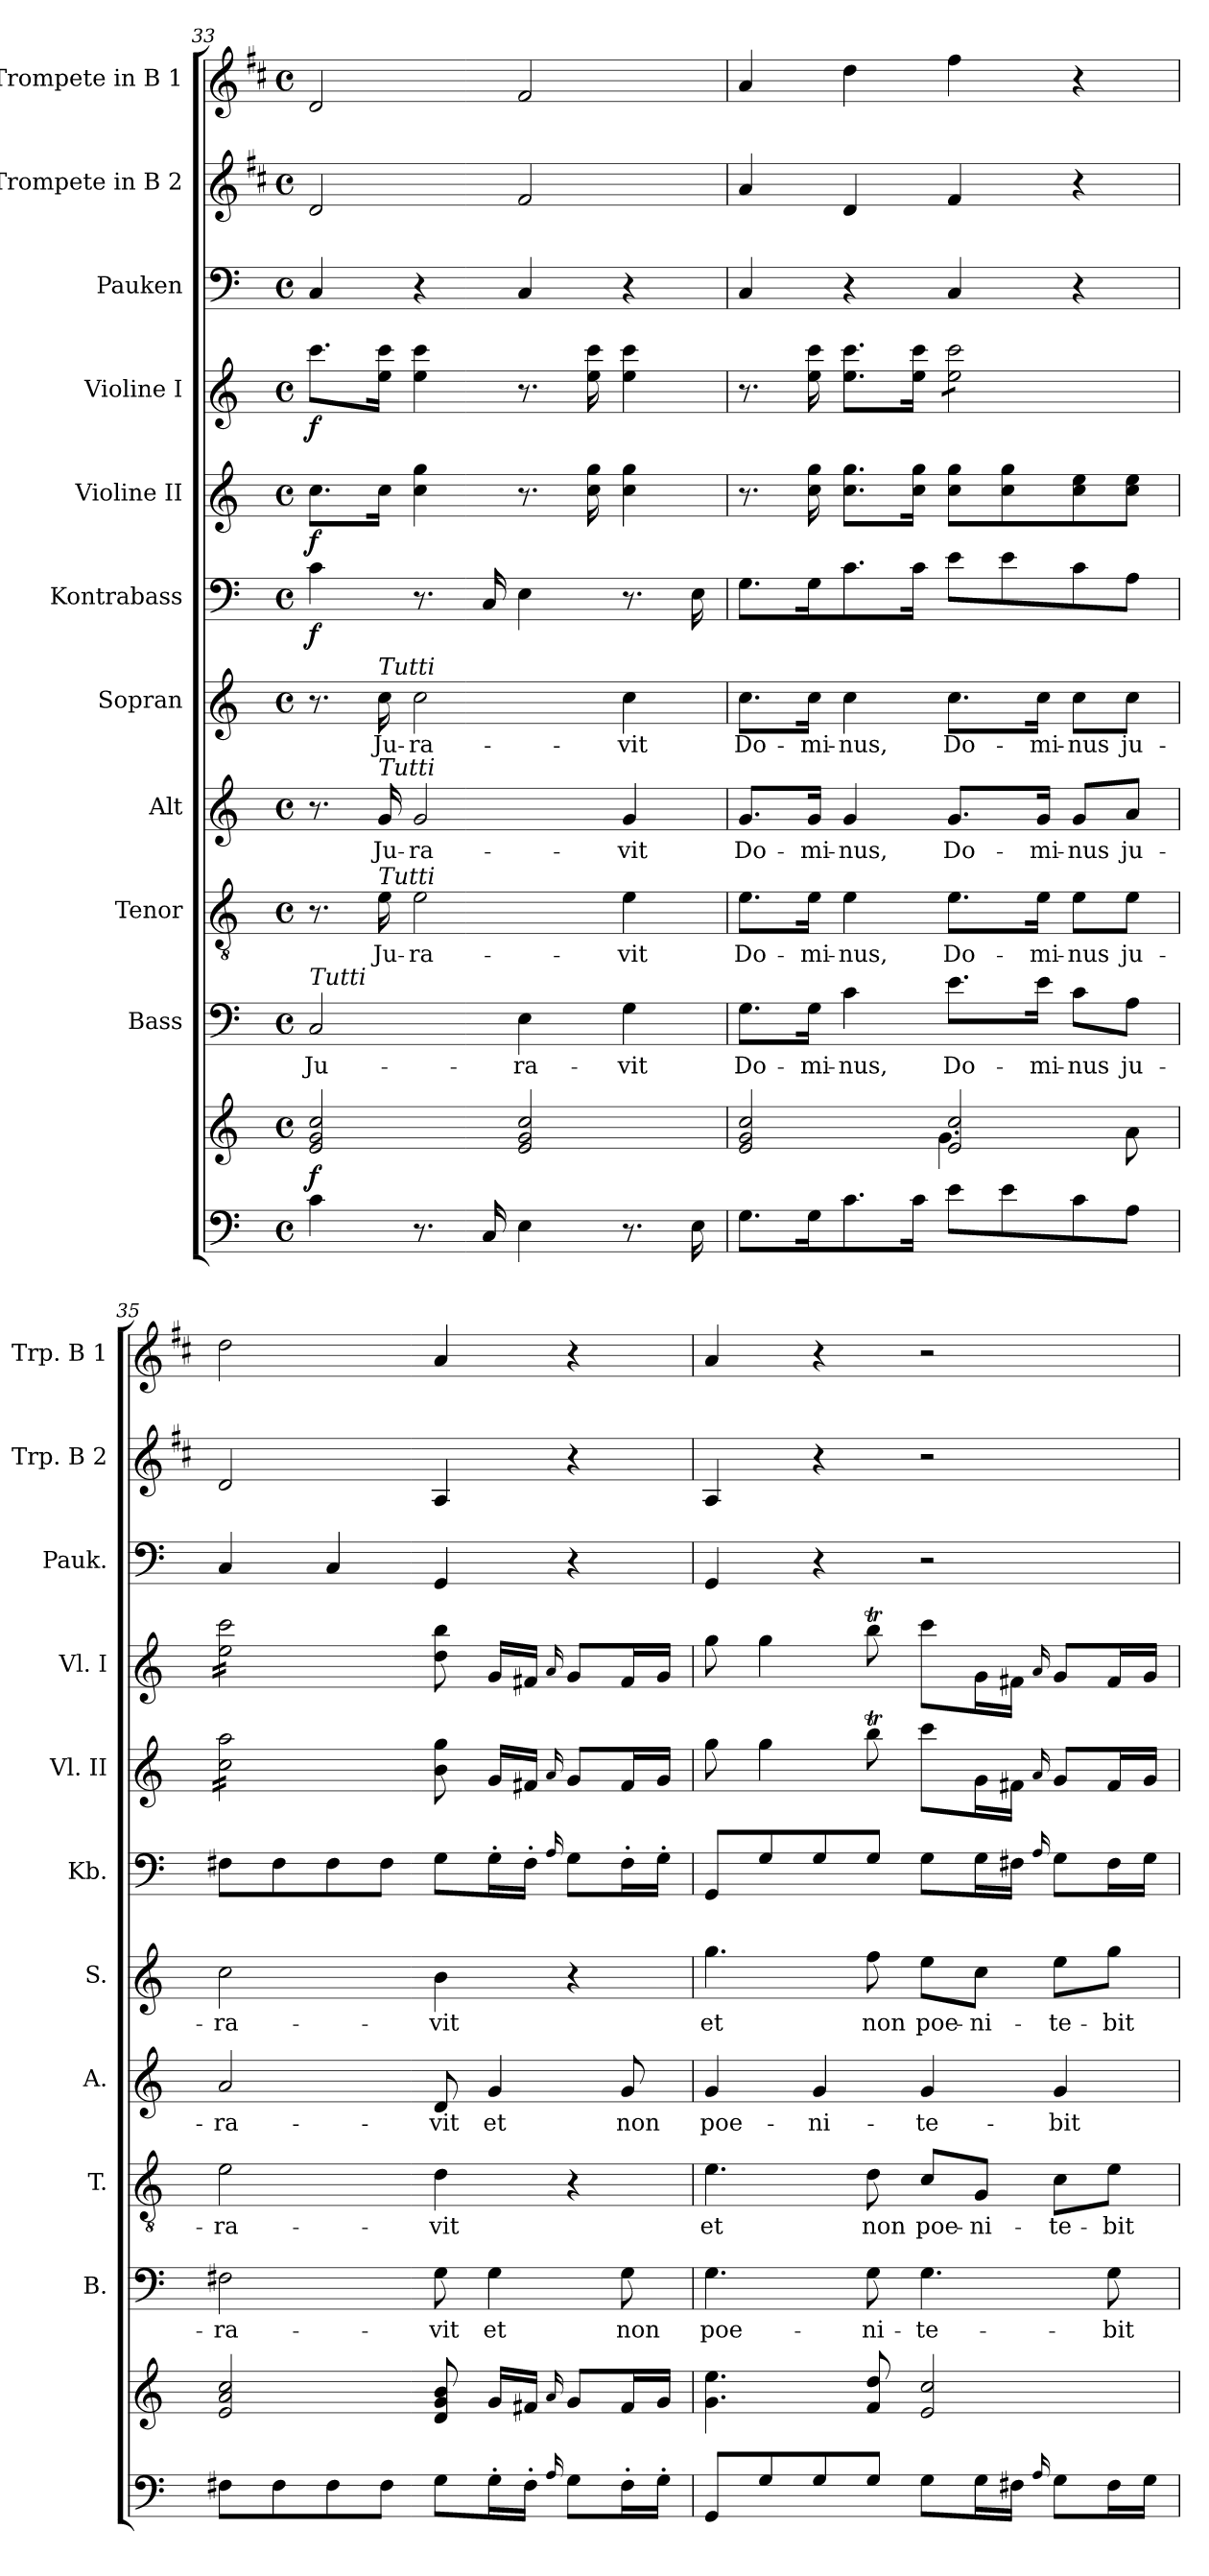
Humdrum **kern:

**kern	**kern	**dynam	**kern	**text	**kern	**text	**kern	**text	**kern	**text	**kern	**dynam	**kern	**dynam	**kern	**dynam	**kern	**kern	**kern
*part11	*part11	*part11	*part10	*part10	*part9	*part9	*part8	*part8	*part7	*part7	*part6	*part6	*part5	*part5	*part4	*part4	*part3	*part2	*part1
*staff12	*staff11	*staff11/12	*staff10	*staff10	*staff9	*staff9	*staff8	*staff8	*staff7	*staff7	*staff6	*staff6	*staff5	*staff5	*staff4	*staff4	*staff3	*staff2	*staff1
*	*	*	*I"Bass	*	*I"Tenor	*	*I"Alt	*	*I"Sopran	*	*I"Kontrabass	*	*I"Violine II	*	*I"Violine I	*	*I"Pauken	*I"Trompete in B 2	*I"Trompete in B 1
*	*	*	*I'B.	*	*I'T.	*	*I'A.	*	*I'S.	*	*I'Kb.	*	*I'Vl. II	*	*I'Vl. I	*	*I'Pauk.	*I'Trp. B 2	*I'Trp. B 1
*clefF4	*clefG2	*	*clefF4	*	*clefGv2	*	*clefG2	*	*clefG2	*	*clefF4	*	*clefG2	*	*clefG2	*	*clefF4	*clefG2	*clefG2
*	*	*	*	*	*	*	*	*	*	*	*ITrd7c12	*	*	*	*	*	*	*ITrd1c2	*ITrd1c2
*k[]	*k[]	*	*k[]	*	*k[]	*	*k[]	*	*k[]	*	*k[]	*	*k[]	*	*k[]	*	*k[]	*k[]	*k[]
*C:	*C:	*	*C:	*	*C:	*	*C:	*	*C:	*	*C:	*	*C:	*	*C:	*	*C:	*C:	*C:
*M4/4	*M4/4	*	*M4/4	*	*M4/4	*	*M4/4	*	*M4/4	*	*M4/4	*	*M4/4	*	*M4/4	*	*M4/4	*M4/4	*M4/4
*met(c)	*met(c)	*	*met(c)	*	*met(c)	*	*met(c)	*	*met(c)	*	*met(c)	*	*met(c)	*	*met(c)	*	*met(c)	*met(c)	*met(c)
=33	=33	=33	=33	=33	=33	=33	=33	=33	=33	=33	=33	=33	=33	=33	=33	=33	=33	=33	=33
!	!	!	!LO:TX:a:i:t=Tutti	!	!	!	!	!	!	!	!	!	!	!	!	!	!	!	!
!	!	!LO:DY:a=2	!	!LO:LY:b	!	!	!	!	!	!	!	!LO:DY:b	!	!LO:DY:b	!	!LO:DY:b	!	!	!
4c\	2e/ 2g/ 2cc/	f	2C/	Ju-	8.r	.	8.r	.	8.r	.	4C\	f	8.cc\L	f	8.ccc\L	f	4C/	2c/	2c/
!	!	!	!	!	!	!	!	!	!LO:TX:a:i:t=Tutti	!	!	!	!	!	!	!	!	!	!
!	!	!	!	!	!	!	!LO:TX:a:i:t=Tutti	!	!	!	!	!	!	!	!	!	!	!	!
!	!	!	!	!	!LO:TX:a:i:t=Tutti	!	!	!	!	!	!	!	!	!	!	!	!	!	!
!	!	!	!	!	!	!LO:LY:b	!	!LO:LY:b	!	!LO:LY:b	!	!	!	!	!	!	!	!	!
.	.	.	.	.	16e\	Ju-	16g/	Ju-	16cc\	Ju-	.	.	16cc\Jk	.	16ee\ 16ccc\Jk	.	.	.	.
!	!	!	!	!	!	!LO:LY:b	!	!LO:LY:b	!	!LO:LY:b	!	!	!	!	!	!	!	!	!
8.r	.	.	.	.	2e\	-ra-	2g/	-ra-	2cc\	-ra-	8.r	.	4cc\ 4gg\	.	4ee\ 4ccc\	.	4r	.	.
16C/	.	.	.	.	.	.	.	.	.	.	16CC/	.	.	.	.	.	.	.	.
!	!	!	!	!LO:LY:b	!	!	!	!	!	!	!	!	!	!	!	!	!	!	!
4E\	2e/ 2g/ 2cc/	.	4E\	-ra-	.	.	.	.	.	.	4EE\	.	8.r	.	8.r	.	4C/	2e/	2e/
.	.	.	.	.	.	.	.	.	.	.	.	.	16cc\ 16gg\	.	16ee\ 16ccc\	.	.	.	.
!	!	!	!	!LO:LY:b	!	!LO:LY:b	!	!LO:LY:b	!	!LO:LY:b	!	!	!	!	!	!	!	!	!
8.r	.	.	4G\	-vit	4e\	-vit	4g/	-vit	4cc\	-vit	8.r	.	4cc\ 4gg\	.	4ee\ 4ccc\	.	4r	.	.
16E\	.	.	.	.	.	.	.	.	.	.	16EE\	.	.	.	.	.	.	.	.
=34	=34	=34	=34	=34	=34	=34	=34	=34	=34	=34	=34	=34	=34	=34	=34	=34	=34	=34	=34
*	*^	*	*	*	*	*	*	*	*	*	*	*	*	*	*	*	*	*	*
!	!	!	!	!	!LO:LY:b	!	!LO:LY:b	!	!LO:LY:b	!	!LO:LY:b	!	!	!	!	!	!	!	!	!
8.G\L	2e/ 2g/ 2cc/	2ryy	.	8.G\L	Do-	8.e\L	Do-	8.g/L	Do-	8.cc\L	Do-	8.GG\L	.	8.r	.	8.r	.	4C/	4g/	4g/
!	!	!	!	!	!LO:LY:b	!	!LO:LY:b	!	!LO:LY:b	!	!LO:LY:b	!	!	!	!	!	!	!	!	!
16G\k	.	.	.	16G\Jk	-mi-	16e\Jk	-mi-	16g/Jk	-mi-	16cc\Jk	-mi-	16GG\k	.	16cc\ 16gg\	.	16ee\ 16ccc\	.	.	.	.
!	!	!	!	!	!LO:LY:b	!	!LO:LY:b	!	!LO:LY:b	!	!LO:LY:b	!	!	!	!	!	!	!	!	!
8.c\	.	.	.	4c\	-nus,	4e\	-nus,	4g/	-nus,	4cc\	-nus,	8.C\	.	8.cc\ 8.gg\L	.	8.ee\ 8.ccc\L	.	4r	4c/	4cc\
16c\Jk	.	.	.	.	.	.	.	.	.	.	.	16C\Jk	.	16cc\ 16gg\Jk	.	16ee\ 16ccc\Jk	.	.	.	.
!	!	!	!	!	!LO:LY:b	!	!LO:LY:b	!	!LO:LY:b	!	!LO:LY:b	!	!	!	!	!	!	!	!	!
*	*	*	*	*	*	*	*	*	*	*	*	*	*	*	*	*tremolo	*	*	*	*
8e\L	2e/ 2cc/	4.g\	.	8.e\L	Do-	8.e\L	Do-	8.g/L	Do-	8.cc\L	Do-	8E\L	.	8cc\ 8gg\L	.	8ee\ 8ccc\L	.	4C/	4e/	4ee\
8e\	.	.	.	.	.	.	.	.	.	.	.	8E\	.	8cc\ 8gg\	.	8ee\ 8ccc\	.	.	.	.
!	!	!	!	!	!LO:LY:b	!	!LO:LY:b	!	!LO:LY:b	!	!LO:LY:b	!	!	!	!	!	!	!	!	!
.	.	.	.	16e\Jk	-mi-	16e\Jk	-mi-	16g/Jk	-mi-	16cc\Jk	-mi-	.	.	.	.	.	.	.	.	.
!	!	!	!	!	!LO:LY:b	!	!LO:LY:b	!	!LO:LY:b	!	!LO:LY:b	!	!	!	!	!	!	!	!	!
8c\	.	.	.	8c\L	-nus	8e\L	-nus	8g/L	-nus	8cc\L	-nus	8C\	.	8cc\ 8ee\	.	8ee\ 8ccc\	.	4r	4r	4r
!	!	!	!	!	!LO:LY:b	!	!LO:LY:b	!	!LO:LY:b	!	!LO:LY:b	!	!	!	!	!	!	!	!	!
8A\J	.	8a\	.	8A\J	ju-	8e\J	ju-	8a/J	ju-	8cc\J	ju-	8AA\J	.	8cc\ 8ee\J	.	8ee\ 8ccc\J	.	.	.	.
!!LO:PB:g=z
=35	=35	=35	=35	=35	=35	=35	=35	=35	=35	=35	=35	=35	=35	=35	=35	=35	=35	=35	=35	=35
!	!	!	!	!	!LO:LY:b	!	!LO:LY:b	!	!LO:LY:b	!	!LO:LY:b	!	!	!	!	!	!	!	!	!
*	*v	*v	*	*	*	*	*	*	*	*	*	*	*	*	*	*	*	*	*	*
*	*	*	*	*	*	*	*	*	*	*	*	*	*tremolo	*	*	*	*	*	*
8F#X\L	2e/ 2a/ 2cc/	.	2F#X\	-ra-	2e\	-ra-	2a/	-ra-	2cc\	-ra-	8FF#X\L	.	16cc\ 16aa\LL	.	16ee\ 16ccc\LL	.	4C/	2c/	2cc\
.	.	.	.	.	.	.	.	.	.	.	.	.	16cc\ 16aa\	.	16ee\ 16ccc\	.	.	.	.
8F#\	.	.	.	.	.	.	.	.	.	.	8FF#\	.	16cc\ 16aa\	.	16ee\ 16ccc\	.	.	.	.
.	.	.	.	.	.	.	.	.	.	.	.	.	16cc\ 16aa\	.	16ee\ 16ccc\	.	.	.	.
8F#\	.	.	.	.	.	.	.	.	.	.	8FF#\	.	16cc\ 16aa\	.	16ee\ 16ccc\	.	4C/	.	.
.	.	.	.	.	.	.	.	.	.	.	.	.	16cc\ 16aa\	.	16ee\ 16ccc\	.	.	.	.
8F#\J	.	.	.	.	.	.	.	.	.	.	8FF#\J	.	16cc\ 16aa\	.	16ee\ 16ccc\	.	.	.	.
.	.	.	.	.	.	.	.	.	.	.	.	.	16cc\ 16aa\JJ	.	16ee\ 16ccc\JJ	.	.	.	.
*	*	*	*	*	*	*	*	*	*	*	*	*	*	*	*Xtremolo	*	*	*	*
*	*	*	*	*	*	*	*	*	*	*	*	*	*Xtremolo	*	*	*	*	*	*
!	!	!	!	!LO:LY:b	!	!LO:LY:b	!	!LO:LY:b	!	!LO:LY:b	!	!	!	!	!	!	!	!	!
8G\L	8d/ 8g/ 8b/	.	8G\	-vit	4d\	-vit	8d/	-vit	4b\	-vit	8GG\L	.	8b\ 8gg\	.	8dd\ 8bb\	.	4GG/	4G/	4g/
!	!	!	!	!LO:LY:b	!	!	!	!LO:LY:b	!	!	!	!	!	!	!	!	!	!	!
16G'>\L	16g/LL	.	4G\	et	.	.	4g/	et	.	.	16GG'>\L	.	16g/LL	.	16g/LL	.	.	.	.
16F#'>\JJ	16f#X/JJ	.	.	.	.	.	.	.	.	.	16FF#'>\JJ	.	16f#X/JJ	.	16f#X/JJ	.	.	.	.
16qqA/	16qqa/	.	.	.	.	.	.	.	.	.	16qqAA/	.	16qqa/	.	16qqa/	.	.	.	.
8G\L	8g/L	.	.	.	4r	.	.	.	4r	.	8GG\L	.	8g/L	.	8g/L	.	4r	4r	4r
!	!	!	!	!LO:LY:b	!	!	!	!LO:LY:b	!	!	!	!	!	!	!	!	!	!	!
16F#'>\L	16f#/L	.	8G\	non	.	.	8g/	non	.	.	16FF#'>\L	.	16f#/L	.	16f#/L	.	.	.	.
16G'>\JJ	16g/JJ	.	.	.	.	.	.	.	.	.	16GG'>\JJ	.	16g/JJ	.	16g/JJ	.	.	.	.
=36	=36	=36	=36	=36	=36	=36	=36	=36	=36	=36	=36	=36	=36	=36	=36	=36	=36	=36	=36
!	!	!	!	!LO:LY:b	!	!LO:LY:b	!	!LO:LY:b	!	!LO:LY:b	!	!	!	!	!	!	!	!	!
8GG/L	4.g\ 4.ee\	.	4.G\	poe-	4.e\	et	4g/	poe-	4.gg\	et	8GGG/L	.	8gg\	.	8gg\	.	4GG/	4G/	4g/
8G/	.	.	.	.	.	.	.	.	.	.	8GG/	.	4gg\	.	4gg\	.	.	.	.
!	!	!	!	!	!	!	!	!LO:LY:b	!	!	!	!	!	!	!	!	!	!	!
8G/	.	.	.	.	.	.	4g/	-ni-	.	.	8GG/	.	.	.	.	.	4r	4r	4r
!	!	!	!	!LO:LY:b	!	!LO:LY:b	!	!	!	!LO:LY:b	!	!	!	!	!	!	!	!	!
8G/J	8f/ 8dd/	.	8G\	-ni-	8d\	non	.	.	8ff\	non	8GG/J	.	8bbt\	.	8bbt\	.	.	.	.
!	!	!	!	!LO:LY:b	!	!LO:LY:b	!	!LO:LY:b	!	!LO:LY:b	!	!	!	!	!	!	!	!	!
8G\L	2e/ 2cc/	.	4.G\	-te-	8c/L	poe-	4g/	-te-	8ee\L	poe-	8GG\L	.	8ccc\L	.	8ccc\L	.	2r	2r	2r
!	!	!	!	!	!	!LO:LY:b	!	!	!	!LO:LY:b	!	!	!	!	!	!	!	!	!
16G\L	.	.	.	.	8G/J	-ni-	.	.	8cc\J	-ni-	16GG\L	.	16g\L	.	16g\L	.	.	.	.
16F#X\JJ	.	.	.	.	.	.	.	.	.	.	16FF#X\JJ	.	16f#X\JJ	.	16f#X\JJ	.	.	.	.
16qqA/	.	.	.	.	.	.	.	.	.	.	16qqAA/	.	16qqa/	.	16qqa/	.	.	.	.
!	!	!	!	!	!	!LO:LY:b	!	!LO:LY:b	!	!LO:LY:b	!	!	!	!	!	!	!	!	!
8G\L	.	.	.	.	8c\L	-te-	4g/	-bit	8ee\L	-te-	8GG\L	.	8g/L	.	8g/L	.	.	.	.
!	!	!	!	!LO:LY:b	!	!LO:LY:b	!	!	!	!LO:LY:b	!	!	!	!	!	!	!	!	!
16F#\L	.	.	8G\	-bit	8e\J	-bit	.	.	8gg\J	-bit	16FF#\L	.	16f#/L	.	16f#/L	.	.	.	.
16G\JJ	.	.	.	.	.	.	.	.	.	.	16GG\JJ	.	16g/JJ	.	16g/JJ	.	.	.	.
=	=	=	=	=	=	=	=	=	=	=	=	=	=	=	=	=	=	=	=
*-	*-	*-	*-	*-	*-	*-	*-	*-	*-	*-	*-	*-	*-	*-	*-	*-	*-	*-	*-
